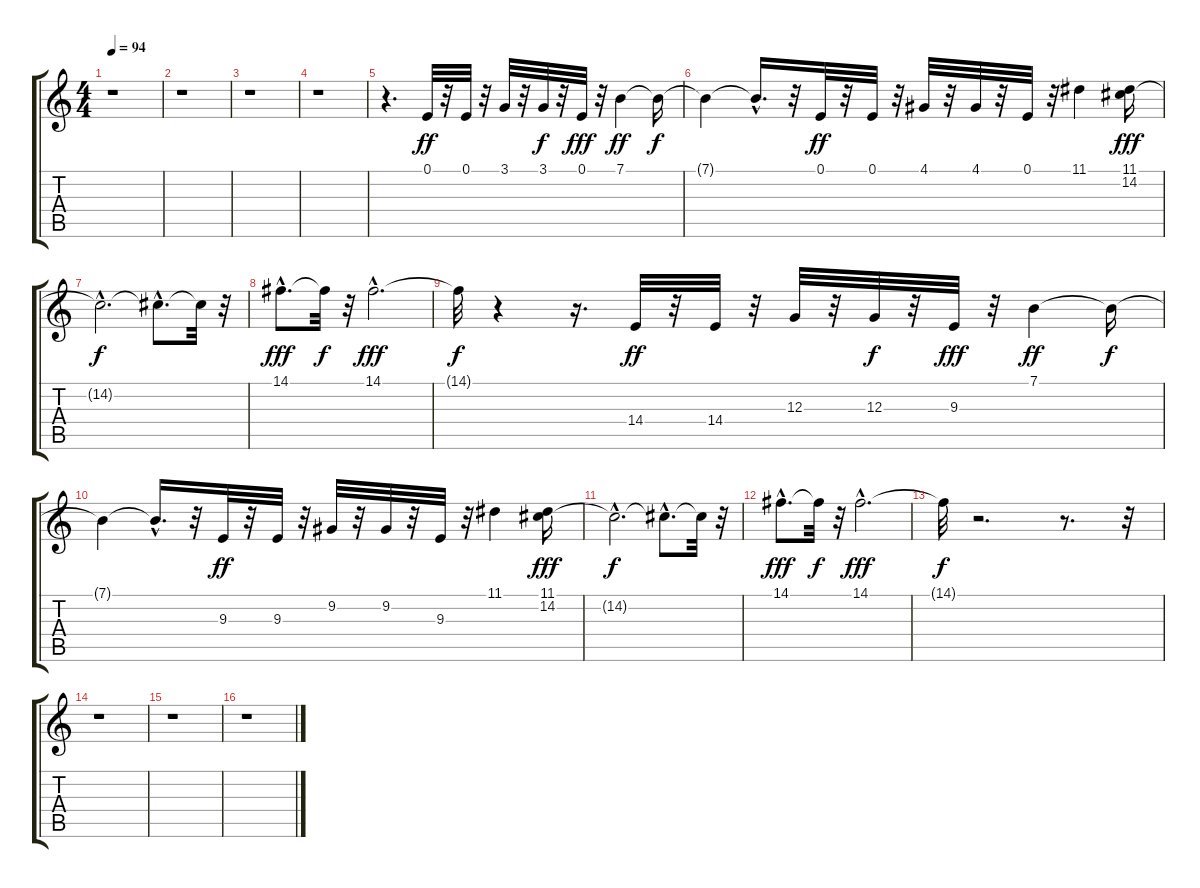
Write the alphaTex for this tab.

\track "" {instrument synthbrass2}
\staff {score tabs}
\tuning (E4 B3 G3 D3 A2 E2) {hide}
\ts (4 4)
\tempo 94
\clef g2
\ks c
r.1{dy ff} |
r.1 |
r.1 |
r.1 |
r.4{d} 0.1.32 r.32 0.1.32 r.32 3.1.32 r.32 3.1.32{dy f} r.32 0.1.32{dy fff} r.32 7.1.4{dy ff} 7.1{t}.16{dy f} |
7.1{t}.4 7.1{hac t}.16{d} r.32 0.1.32{dy ff} r.32 0.1.32 r.32 4.1.32 r.32 4.1.32 r.32 0.1.32 r.32 11.1.4 (11.1 14.2).16{dy fff} |
14.2{hac t}.2{d dy f} 14.2{hac t}.8{d} 14.2{t}.32 r.32 |
14.1{hac}.8{d dy fff} 14.1{t}.32{dy f} r.32 14.1{hac}.2{d dy fff} |
14.1{t}.32{dy f} r.4 r.16{d} 14.4.32{dy ff} r.32 14.4.32 r.32 12.3.32 r.32 12.3.32{dy f} r.32 9.3.32{dy fff} r.32 7.1.4{dy ff} 7.1{t}.16{dy f} |
7.1{t}.4 7.1{hac t}.16{d} r.32 9.3.32{dy ff} r.32 9.3.32 r.32 9.2.32 r.32 9.2.32 r.32 9.3.32 r.32 11.1.4 (11.1 14.2).16{dy fff} |
14.2{hac t}.2{d dy f} 14.2{hac t}.8{d} 14.2{t}.32 r.32 |
14.1{hac}.8{d dy fff} 14.1{t}.32{dy f} r.32 14.1{hac}.2{d dy fff} |
14.1{t}.32{dy f} r.2{d} r.8{d} r.32 |
r.1 |
r.1 |
r.1
